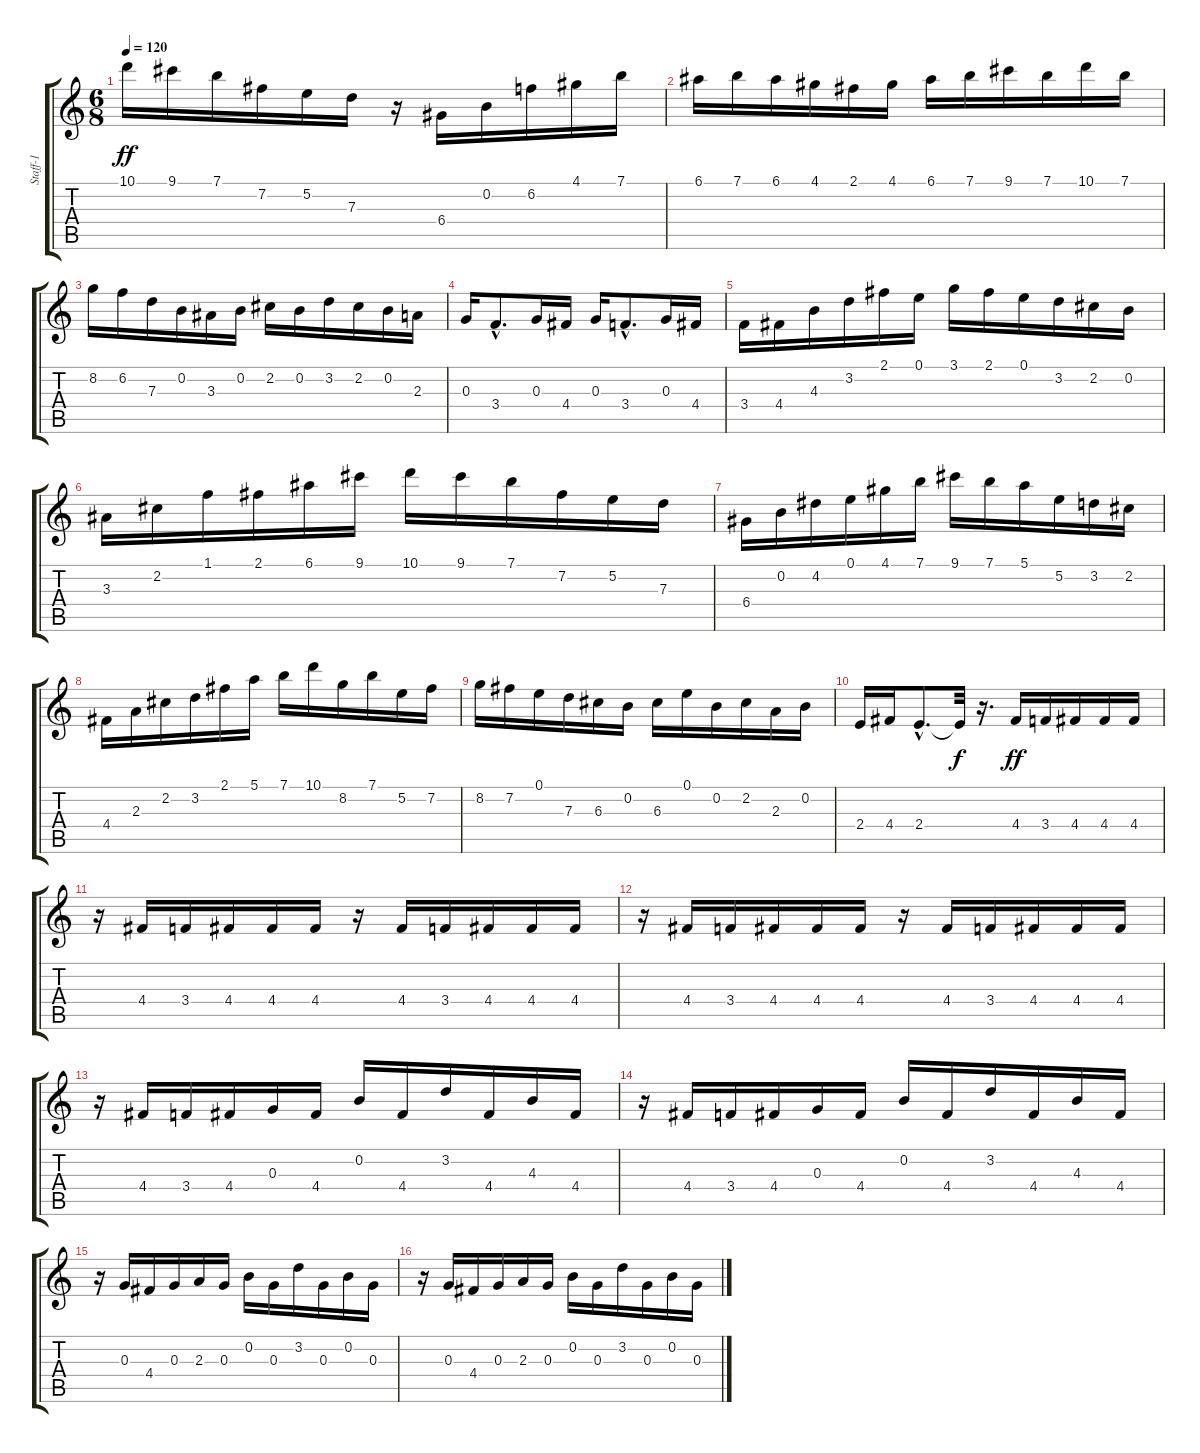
\track ("Staff-1" "Staff-1") {instrument acousticguitarnylon}
\staff {score tabs}
\tuning (E4 B3 G3 D3 A2 E2) {hide}
\ts (6 8)
\tempo 120
\clef g2
\ks c
10.1.16{dy ff} 9.1.16 7.1.16 7.2.16 5.2.16 7.3.16 r.16 6.4.16 0.2.16 6.2.16 4.1.16 7.1.16 |
6.1.16 7.1.16 6.1.16 4.1.16 2.1.16 4.1.16 6.1.16 7.1.16 9.1.16 7.1.16 10.1.16 7.1.16 |
8.2.16 6.2.16 7.3.16 0.2.16 3.3.16 0.2.16 2.2.16 0.2.16 3.2.16 2.2.16 0.2.16 2.3.16 |
0.3.16 3.4{hac}.8{d} 0.3.16 4.4.16 0.3.16 3.4{hac}.8{d} 0.3.16 4.4.16 |
3.4.16 4.4.16 4.3.16 3.2.16 2.1.16 0.1.16 3.1.16 2.1.16 0.1.16 3.2.16 2.2.16 0.2.16 |
3.3.16 2.2.16 1.1.16 2.1.16 6.1.16 9.1.16 10.1.16 9.1.16 7.1.16 7.2.16 5.2.16 7.3.16 |
6.4.16 0.2.16 4.2.16 0.1.16 4.1.16 7.1.16 9.1.16 7.1.16 5.1.16 5.2.16 3.2.16 2.2.16 |
4.4.16 2.3.16 2.2.16 3.2.16 2.1.16 5.1.16 7.1.16 10.1.16 8.2.16 7.1.16 5.2.16 7.2.16 |
8.2.16 7.2.16 0.1.16 7.3.16 6.3.16 0.2.16 6.3.16 0.1.16 0.2.16 2.2.16 2.3.16 0.2.16 |
2.4.16 4.4.16 2.4{hac}.8{d} 2.4{t}.32{dy f} r.16{d} 4.4.16{dy ff} 3.4.16 4.4.16 4.4.16 4.4.16 |
r.16 4.4.16 3.4.16 4.4.16 4.4.16 4.4.16 r.16 4.4.16 3.4.16 4.4.16 4.4.16 4.4.16 |
r.16 4.4.16 3.4.16 4.4.16 4.4.16 4.4.16 r.16 4.4.16 3.4.16 4.4.16 4.4.16 4.4.16 |
r.16 4.4.16 3.4.16 4.4.16 0.3.16 4.4.16 0.2.16 4.4.16 3.2.16 4.4.16 4.3.16 4.4.16 |
r.16 4.4.16 3.4.16 4.4.16 0.3.16 4.4.16 0.2.16 4.4.16 3.2.16 4.4.16 4.3.16 4.4.16 |
r.16 0.3.16 4.4.16 0.3.16 2.3.16 0.3.16 0.2.16 0.3.16 3.2.16 0.3.16 0.2.16 0.3.16 |
r.16 0.3.16 4.4.16 0.3.16 2.3.16 0.3.16 0.2.16 0.3.16 3.2.16 0.3.16 0.2.16 0.3.16
